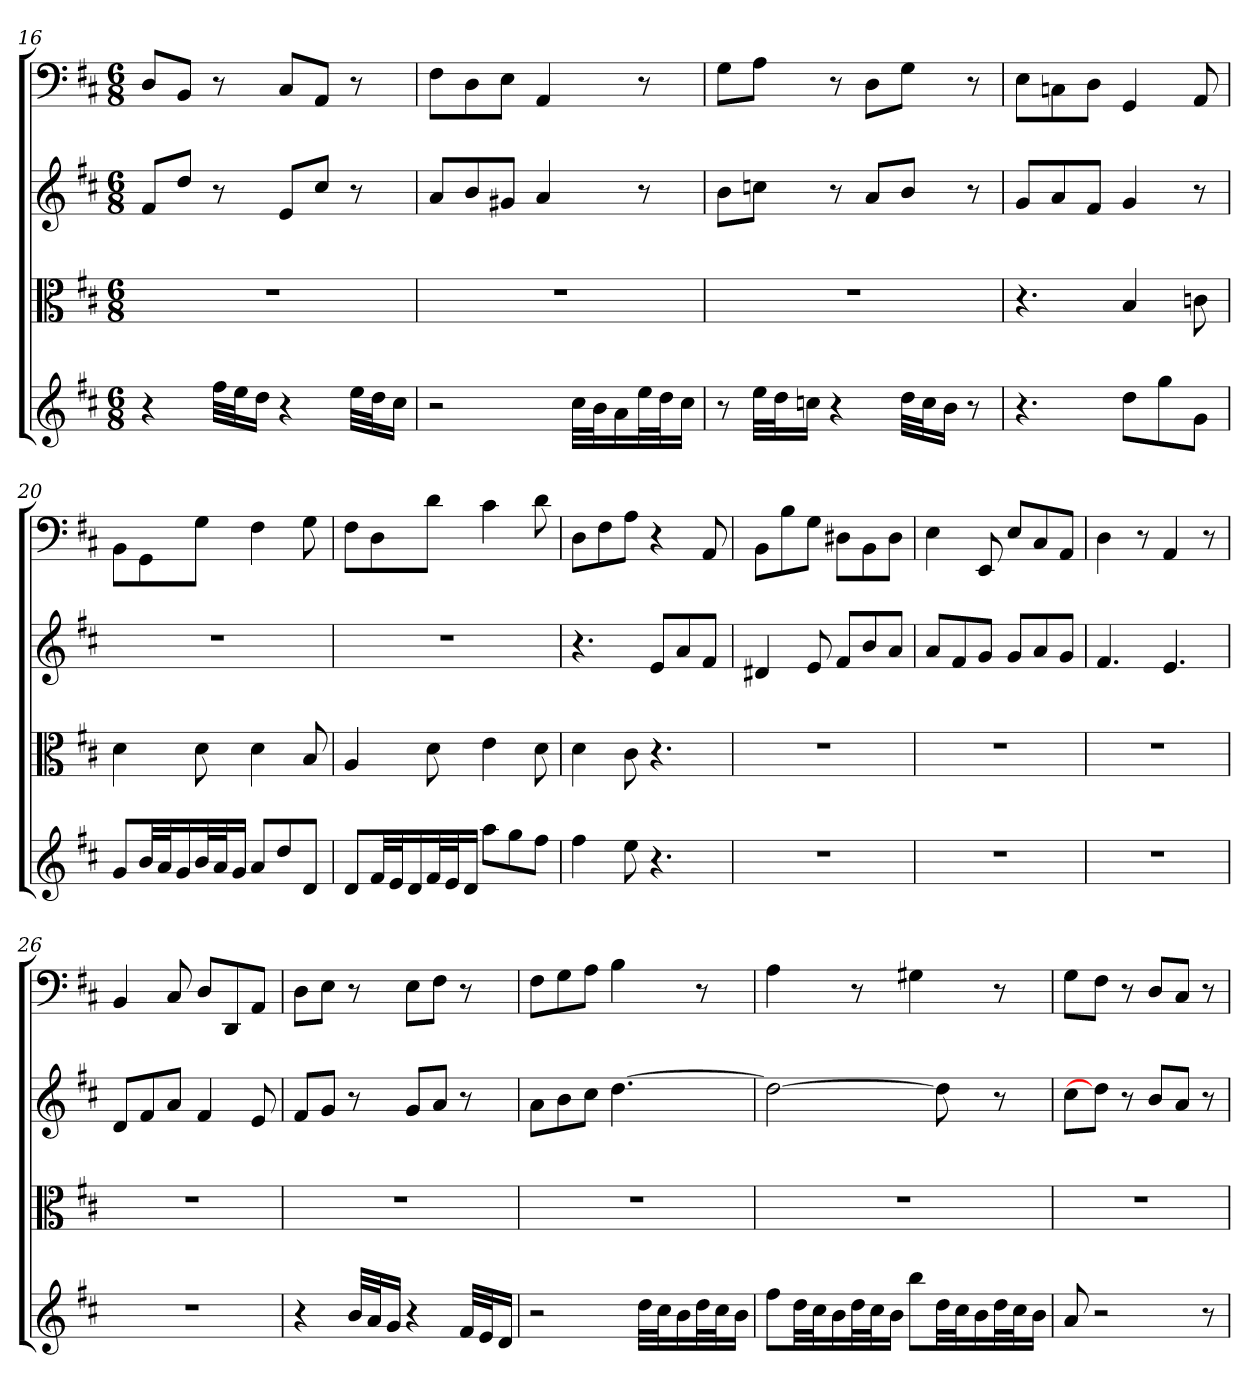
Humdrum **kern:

**kern	**kern	**kern	**kern
*part4	*part3	*part2	*part1
*staff4	*staff3	*staff2	*staff1
*	*clefC3	*	*clefF4
*k[f#c#]	*k[f#c#]	*k[f#c#]	*k[f#c#]
*D:	*D:	*D:	*D:
*M6/8	*M6/8	*M6/8	*M6/8
=16	=16	=16	=16
4r	2.r	8f#L	8D/L
.	.	8ddJ	8BB/J
32ff#LLL	.	8r	8r
32eeJ	.	.	.
16ddJJ	.	.	.
4r	.	8eL	8C#/L
.	.	8cc#J	8AA/J
32eeLLL	.	8r	8r
32ddJ	.	.	.
16cc#JJ	.	.	.
=17	=17	=17	=17
2r	2.r	8aL	8F#\L
.	.	8b	8D\
.	.	8g#XJ	8E\J
.	.	4a	4AA
32cc#LLL	.	.	.
32bJ	.	.	.
16a	.	.	.
32eeL	.	8r	8r
32ddJ	.	.	.
16cc#JJ	.	.	.
=18	=18	=18	=18
8r	2.r	8bL	8G\L
32eeLLL	.	8ccnJ	8A\J
32ddJ	.	.	.
16ccnJJ	.	.	.
4r	.	8r	8r
.	.	8aL	8D\L
32ddLLL	.	8bJ	8G\J
32ccJ	.	.	.
16bJJ	.	.	.
8r	.	8r	8r
=19	=19	=19	=19
4.r	4.r	8gL	8E\L
.	.	8a	8Cn\
.	.	8f#J	8D\J
8ddL	4B	4g	4GG
8gg	.	.	.
8gJ	8cn	8r	8AA
=20	=20	=20	=20
8gL	4d	2.r	8BB\L
32bLL	.	.	8GG\
32aJ	.	.	.
16g	.	.	.
32bL	8d	.	8G\J
32aJ	.	.	.
16gJJ	.	.	.
8aL	4d	.	4F#
8dd	.	.	.
8dJ	8B	.	8G
=21	=21	=21	=21
8dL	4A	2.r	8F#\L
32f#LL	.	.	8D\
32eJ	.	.	.
16d	.	.	.
32f#L	8d	.	8d\J
32eJ	.	.	.
16dJJ	.	.	.
8aaL	4e	.	4c#
8gg	.	.	.
8ff#J	8d	.	8d
=22	=22	=22	=22
4ff#	4d	4.r	8D\L
.	.	.	8F#\
8ee	8c#	.	8A\J
4.r	4.r	8eL	4r
.	.	8a	.
.	.	8f#J	8AA
=23	=23	=23	=23
2.r	2.r	4d#X	8BB\L
.	.	.	8B\
.	.	8e	8G\J
.	.	8f#L	8D#X\L
.	.	8b	8BB\
.	.	8aJ	8D#\J
=24	=24	=24	=24
2.r	2.r	8aL	4E
.	.	8f#	.
.	.	8gJ	8EE
.	.	8gL	8E/L
.	.	8a	8C#/
.	.	8gJ	8AA/J
=25	=25	=25	=25
2.r	2.r	4.f#	4D
.	.	.	8r
.	.	4.e	4AA
.	.	.	8r
=26	=26	=26	=26
2.r	2.r	8dL	4BB
.	.	8f#	.
.	.	8aJ	8C#
.	.	4f#	8D/L
.	.	.	8DD/
.	.	8e	8AA/J
=27	=27	=27	=27
4r	2.r	8f#L	8D\L
.	.	8gJ	8E\J
32bLLL	.	8r	8r
32aJ	.	.	.
16gJJ	.	.	.
4r	.	8gL	8E\L
.	.	8aJ	8F#\J
32f#LLL	.	8r	8r
32eJ	.	.	.
16dJJ	.	.	.
=28	=28	=28	=28
2r	2.r	8aL	8F#\L
.	.	8b	8G\
.	.	8cc#J	8A\J
.	.	[4.dd	4B
32ddLLL	.	.	.
32cc#J	.	.	.
16b	.	.	.
32ddL	.	.	8r
32cc#J	.	.	.
16bJJ	.	.	.
=29	=29	=29	=29
8ff#L	2.r	2dd_	4A
32ddLL	.	.	.
32cc#J	.	.	.
16b	.	.	.
32ddL	.	.	8r
32cc#J	.	.	.
16bJJ	.	.	.
8bbL	.	.	4G#X
32ddLL	.	8dd]	.
32cc#J	.	.	.
16b	.	.	.
32ddL	.	8r	8r
32cc#J	.	.	.
16bJJ	.	.	.
=30	=30	=30	=30
8a	2.r	8cc#L	8G\L
2r	.	8ddJ]	8F#\J
.	.	8r	8r
.	.	8bL	8D/L
.	.	8aJ	8C#/J
8r	.	8r	8r
=	=	=	=
*-	*-	*-	*-
